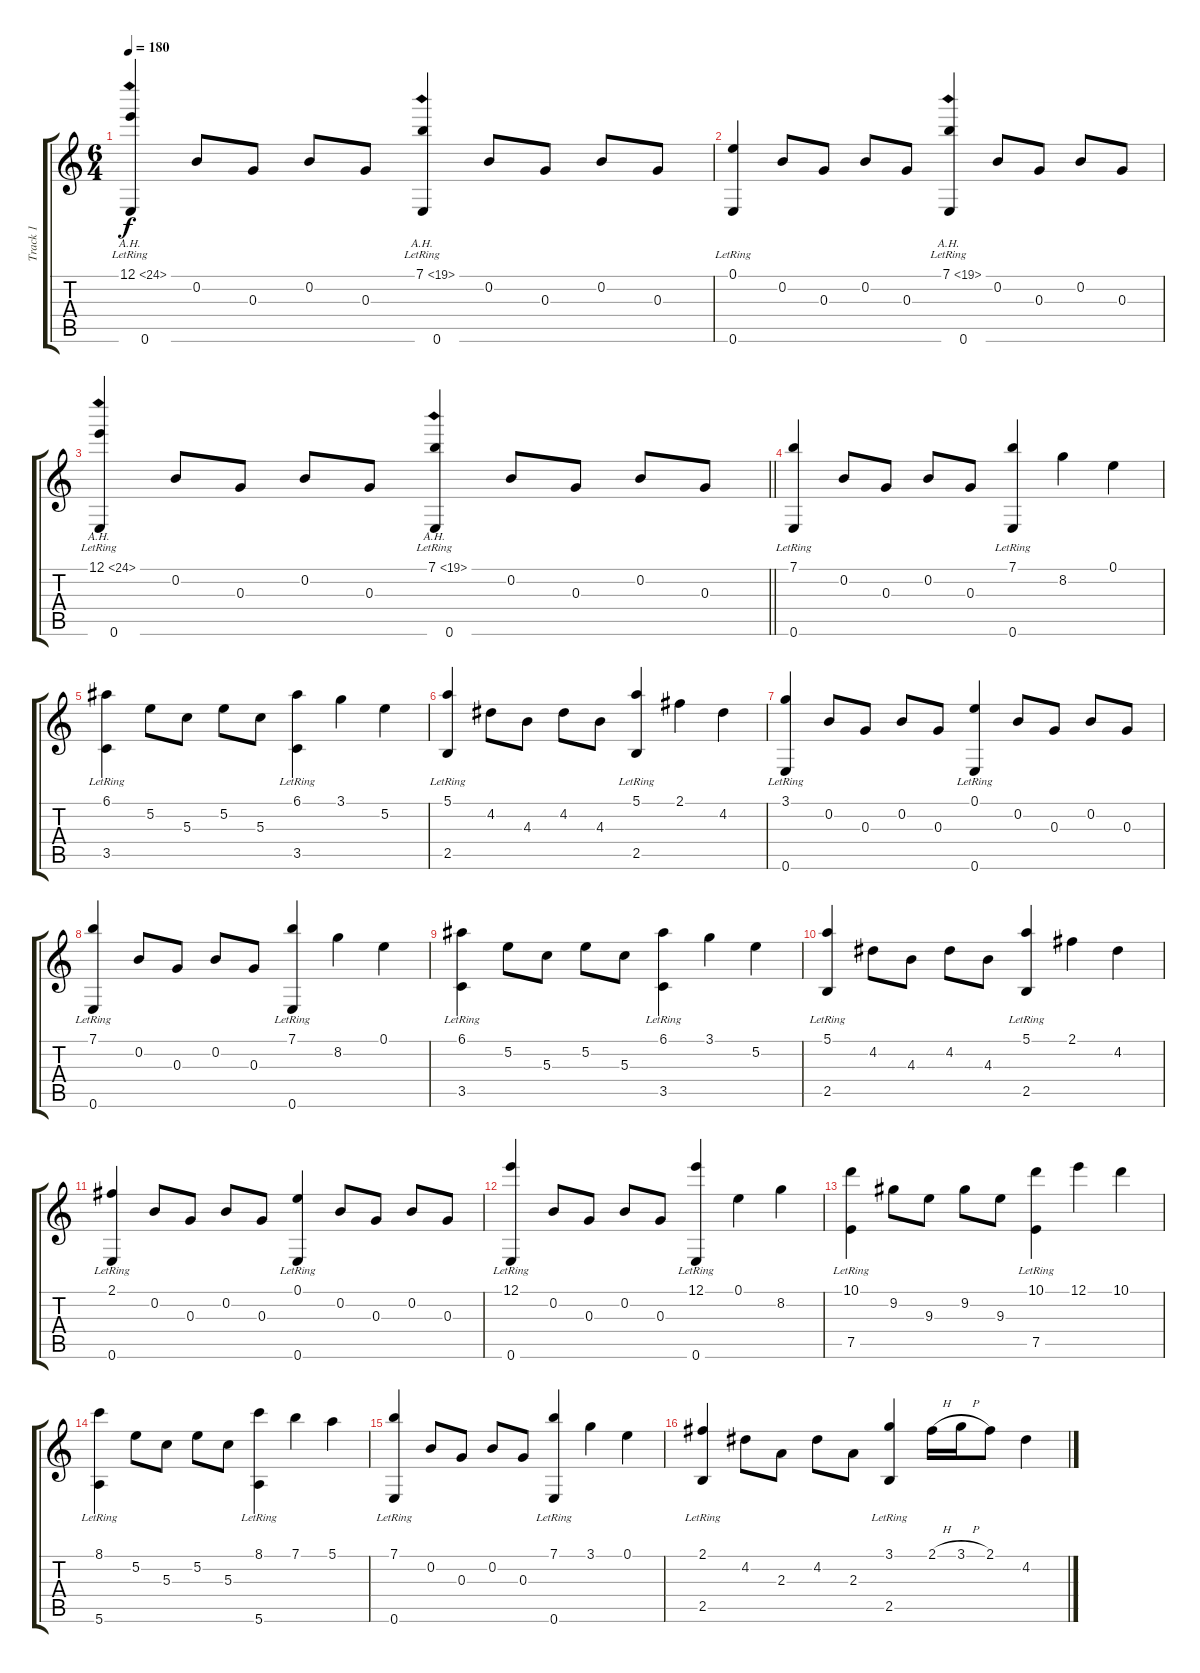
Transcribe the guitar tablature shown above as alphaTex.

\track ("Track 1" "Track 1") {instrument acousticguitarnylon}
\staff {score tabs}
\tuning (E4 B3 G3 D3 A2 E2) {hide}
\ts (6 4)
\tempo 180
\clef g2
\ks c
(12.1{ah 12 lr} 0.6{lr}).4{dy f} 0.2.8 0.3.8 0.2.8 0.3.8 (7.1{ah 12 lr} 0.6{lr}).4 0.2.8 0.3.8 0.2.8 0.3.8 |
(0.1{lr} 0.6{lr}).4 0.2.8 0.3.8 0.2.8 0.3.8 (7.1{ah 12 lr} 0.6{lr}).4 0.2.8 0.3.8 0.2.8 0.3.8 |
\barLineRight lightlight
(12.1{ah 12 lr} 0.6{lr}).4 0.2.8 0.3.8 0.2.8 0.3.8 (7.1{ah 12 lr} 0.6{lr}).4 0.2.8 0.3.8 0.2.8 0.3.8 |
\section ("" "")
(7.1{lr} 0.6{lr}).4 0.2.8 0.3.8 0.2.8 0.3.8 (7.1{lr} 0.6{lr}).4 8.2.4 0.1.4 |
(6.1{lr} 3.5{lr}).4 5.2.8 5.3.8 5.2.8 5.3.8 (6.1{lr} 3.5{lr}).4 3.1.4 5.2.4 |
(5.1{lr} 2.5{lr}).4 4.2.8 4.3.8 4.2.8 4.3.8 (5.1 2.5{lr}).4 2.1.4 4.2.4 |
(3.1{lr} 0.6{lr}).4 0.2.8 0.3.8 0.2.8 0.3.8 (0.1{lr} 0.6{lr}).4 0.2.8 0.3.8 0.2.8 0.3.8 |
(7.1{lr} 0.6{lr}).4 0.2.8 0.3.8 0.2.8 0.3.8 (7.1{lr} 0.6{lr}).4 8.2.4 0.1.4 |
(6.1{lr} 3.5{lr}).4 5.2.8 5.3.8 5.2.8 5.3.8 (6.1 3.5{lr}).4 3.1.4 5.2.4 |
(5.1{lr} 2.5{lr}).4 4.2.8 4.3.8 4.2.8 4.3.8 (5.1 2.5{lr}).4 2.1.4 4.2.4 |
(2.1{lr} 0.6{lr}).4 0.2.8 0.3.8 0.2.8 0.3.8 (0.1{lr} 0.6{lr}).4 0.2.8 0.3.8 0.2.8 0.3.8 |
(12.1{lr} 0.6{lr}).4 0.2.8 0.3.8 0.2.8 0.3.8 (12.1 0.6{lr}).4 0.1.4 8.2.4 |
(10.1{lr} 7.5{lr}).4 9.2.8 9.3.8 9.2.8 9.3.8 (10.1 7.5{lr}).4 12.1.4 10.1.4 |
(8.1{lr} 5.6{lr}).4 5.2.8 5.3.8 5.2.8 5.3.8 (8.1 5.6{lr}).4 7.1.4 5.1.4 |
(7.1{lr} 0.6{lr}).4 0.2.8 0.3.8 0.2.8 0.3.8 (7.1 0.6{lr}).4 3.1.4 0.1.4 |
(2.1{lr} 2.5{lr}).4 4.2.8 2.3.8 4.2.8 2.3.8 (3.1 2.5{lr}).4 2.1{h}.16 3.1{h}.16 2.1.8 4.2.4
